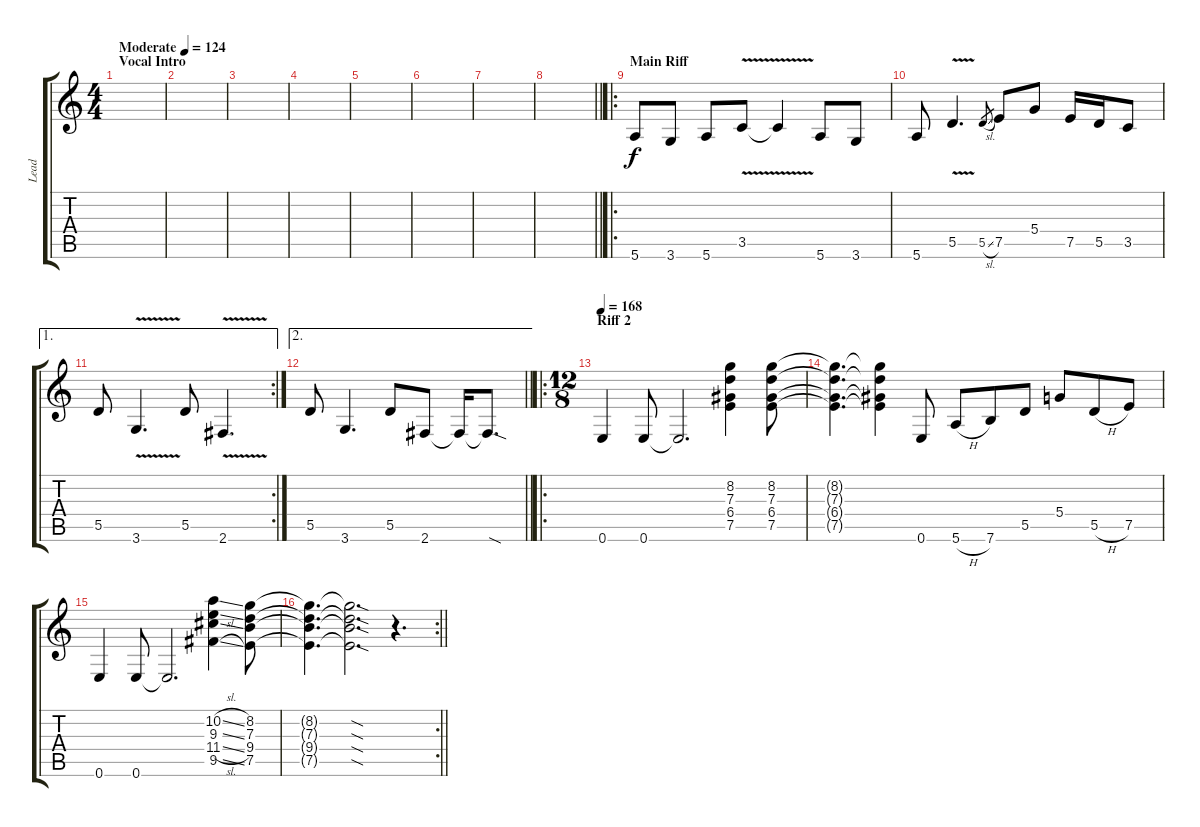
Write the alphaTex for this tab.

\track ("Lead" "Lead") {instrument overdrivenguitar}
\staff {score tabs}
\tuning (E4 B3 G3 D3 A2 E2) {hide}
\ts (4 4)
\section ("" "Vocal Intro")
\tempo (124 "Moderate")
\clef g2
\ks c
|
|
|
|
|
|
|
\barLineRight lightlight
|
\ro
\section ("" "Main Riff")
5.6.8 3.6.8 5.6.8 3.5{v}.8 3.5{t}.4 5.6.8 3.6.8 |
5.6.8 5.5{v}.4{d} 5.5{sl}.8{gr} 7.5.8 5.4.8 7.5.16 5.5.16 3.5.8 |
\ae 1
\rc 2
5.5.8 3.6{v}.4{d} 5.5.8 2.6{v}.4{d} |
\ae 2
\barLineRight lightlight
5.5.8 3.6.4{d} 5.5.8 2.6.8 2.6{t}.16 2.6{sod t}.8{d} |
\ro
\ts (12 8)
\section ("" "Riff 2")
\tempo 168
0.6.4 0.6.8 0.6{t}.2{d} (8.2 7.3 6.4 7.5).4 (8.2 7.3 6.4 7.5).8 |
(8.2{t} 7.3{t} 6.4{t} 7.5{t}).4{d} (8.2{t} 7.3{t} 6.4{t} 7.5{t}).4 0.6.8 5.6{h}.8 7.6.8 5.5.8 5.4.8 5.5{h}.8 7.5.8 |
0.6.4 0.6.8 0.6{t}.2{d} (10.2{sl} 9.3{sl} 11.4{sl} 9.5{sl}).4 (8.2 7.3 9.4 7.5).8 |
\rc 2
\barLineRight lightlight
(8.2{t} 7.3{t} 9.4{t} 7.5{t}).4{d} (8.2{sod t} 7.3{sod t} 9.4{sod t} 7.5{sod t}).2{d} r.4{d}
